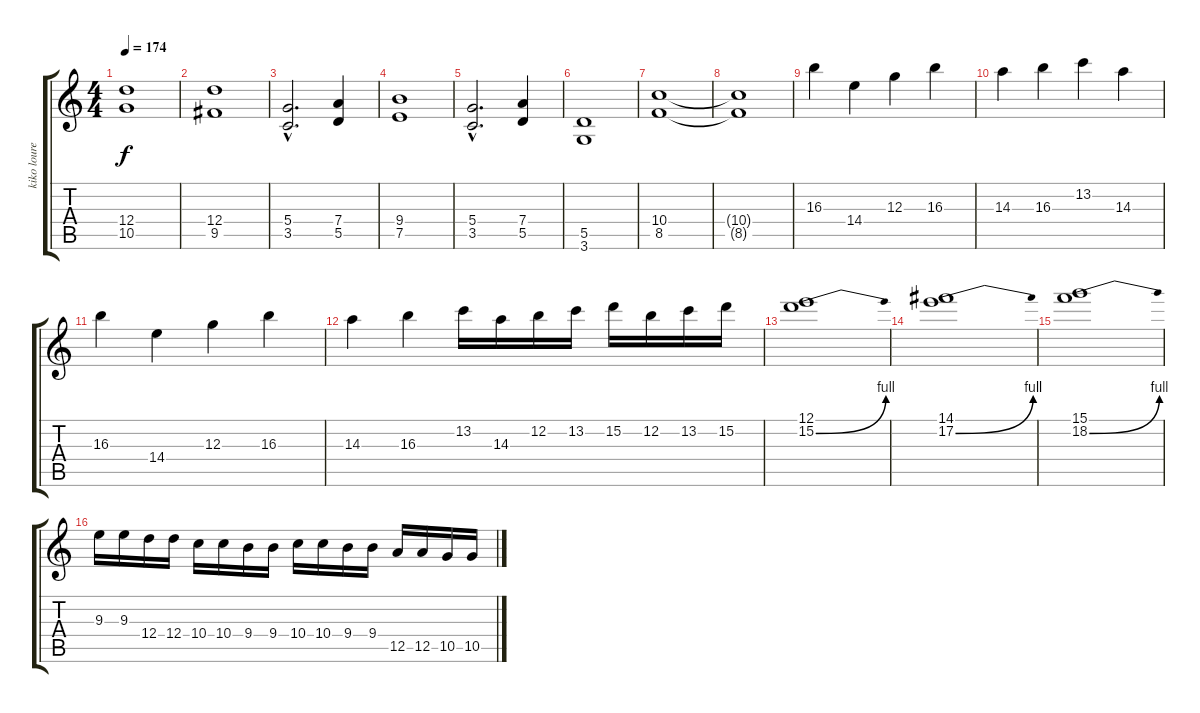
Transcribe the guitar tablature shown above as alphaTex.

\track ("kiko loureiro" "kiko loure") {instrument distortionguitar}
\staff {score tabs}
\tuning (E4 B3 G3 D3 A2 E2) {hide}
\ts (4 4)
\tempo 174
\clef g2
\ks c
(12.4 10.5).1{dy f} |
(12.4 9.5).1 |
(5.4{hac} 3.5{hac}).2{d} (7.4 5.5).4 |
(9.4 7.5).1 |
(5.4{hac} 3.5{hac}).2{d} (7.4 5.5).4 |
(5.5 3.6).1 |
(10.4 8.5).1 |
(10.4{t} 8.5{t}).1 |
16.3.4 14.4.4 12.3.4 16.3.4 |
14.3.4 16.3.4 13.2.4 14.3.4 |
16.3.4 14.4.4 12.3.4 16.3.4 |
14.3.4 16.3.4 13.2.16 14.3.16 12.2.16 13.2.16 15.2.16 12.2.16 13.2.16 15.2.16 |
(12.1 15.2{be (bend 0 0 60 4)}).1 |
(14.1 17.2{be (bend 0 0 60 4)}).1 |
(15.1 18.2{be (bend 0 0 60 4)}).1 |
9.3.16 9.3.16 12.4.16 12.4.16 10.4.16 10.4.16 9.4.16 9.4.16 10.4.16 10.4.16 9.4.16 9.4.16 12.5.16 12.5.16 10.5.16 10.5.16
